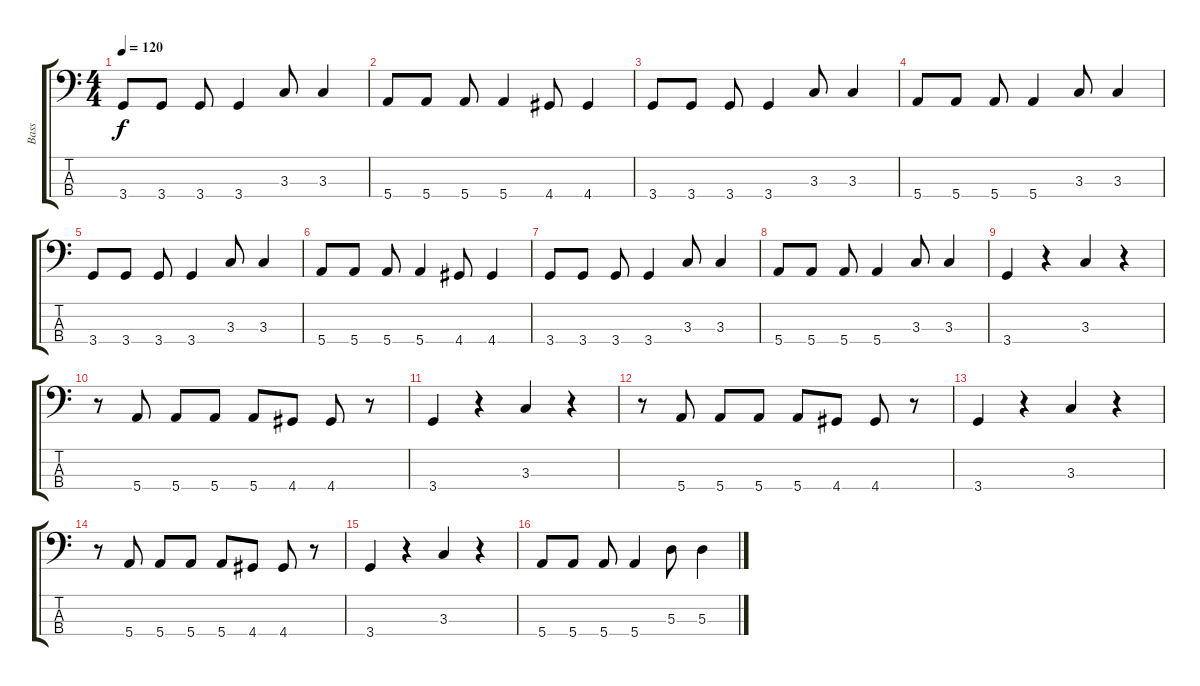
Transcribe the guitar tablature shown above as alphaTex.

\track ("Bass" "Bass") {instrument electricbassfinger}
\staff {score tabs}
\tuning (G2 D2 A1 E1) {hide}
\ts (4 4)
\tempo 120
\clef f4
\ks c
3.4.8{dy f} 3.4.8 3.4.8 3.4.4 3.3.8 3.3.4 |
5.4.8 5.4.8 5.4.8 5.4.4 4.4.8 4.4.4 |
3.4.8 3.4.8 3.4.8 3.4.4 3.3.8 3.3.4 |
5.4.8 5.4.8 5.4.8 5.4.4 3.3.8 3.3.4 |
3.4.8 3.4.8 3.4.8 3.4.4 3.3.8 3.3.4 |
5.4.8 5.4.8 5.4.8 5.4.4 4.4.8 4.4.4 |
3.4.8 3.4.8 3.4.8 3.4.4 3.3.8 3.3.4 |
5.4.8 5.4.8 5.4.8 5.4.4 3.3.8 3.3.4 |
3.4.4 r.4 3.3.4 r.4 |
r.8 5.4.8 5.4.8 5.4.8 5.4.8 4.4.8 4.4.8 r.8 |
3.4.4 r.4 3.3.4 r.4 |
r.8 5.4.8 5.4.8 5.4.8 5.4.8 4.4.8 4.4.8 r.8 |
3.4.4 r.4 3.3.4 r.4 |
r.8 5.4.8 5.4.8 5.4.8 5.4.8 4.4.8 4.4.8 r.8 |
3.4.4 r.4 3.3.4 r.4 |
5.4.8 5.4.8 5.4.8 5.4.4 5.3.8 5.3.4
